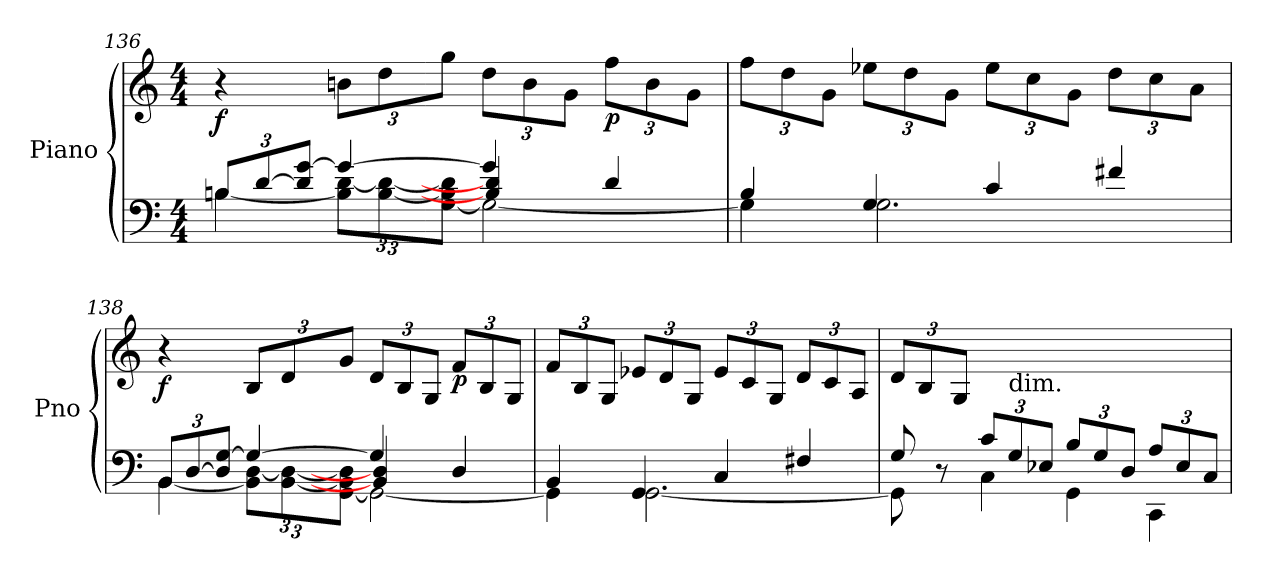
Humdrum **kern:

**kern	**kern	**dynam
*part1	*part1	*part1
*staff2	*staff1	*staff1/2
*I"Piano	*	*
*I'Pno	*	*
*clefF4	*clefG2	*
*k[]	*k[]	*
*M4/4	*M4/4	*
*Xbrackettup	*	*
=136	=136	=136
*^	*	*
*	*^	*	*
!	!	!	!	!LO:DY:b
12B/L	[4Bn\	4ryy	4r	f
[12d/	.	.	.	.
12d/] [12g/J	.	.	.	.
*	*	*	*Xbrackettup	*
4g/_	12B\] [12d\L	[12d\Lyy	12bn\L	.
.	[12B\ 12d\_	[12B\yy 12d\yy_	12dd\	.
.	[12G\ 12B\] 12d\]J	12B\yy_ 12d\yy_J	12gg\J	.
4g/]	2G\_	4B/] 4d/]	12dd\L	.
.	.	.	12b\	.
.	.	.	12g\J	.
!	!	!	!	!LO:DY:b
4d/	.	4ryy	12ff\L	p
.	.	.	12b\	.
.	.	.	12g\J	.
*	*v	*v	*	*
=137	=137	=137	=137
4B/	4G\]	12ff\L	.
.	.	12dd\	.
.	.	12g\J	.
4G/	2.G\	12ee-X\L	.
.	.	12dd\	.
.	.	12g\J	.
4c/	.	12ee-\L	.
.	.	12cc\	.
.	.	12g\J	.
4f#X/	.	12dd\L	.
.	.	12cc\	.
.	.	12a\J	.
=138	=138	=138	=138
*	*^	*	*
!	!	!	!	!LO:DY:b
12BB/L	[4BB\	4ryy	4r	f
[12D/	.	.	.	.
12D/] [12G/J	.	.	.	.
4G/_	12BB\] [12D\L	[12D\Lyy	12B/L	.
.	[12BB\ 12D\_	[12BB\yy 12D\yy_	12d/	.
.	[12GG\ 12BB\] 12D\]J	12BB\yy_ 12D\yy_J	12g/J	.
4G/]	2GG\_	4BB/] 4D/]	12d/L	.
.	.	.	12B/	.
.	.	.	12G/J	.
!	!	!	!	!LO:DY:b
4D/	.	4ryy	12f/L	p
.	.	.	12B/	.
.	.	.	12G/J	.
*	*v	*v	*	*
=139	=139	=139	=139
4BB/	4GG\]	12f/L	.
.	.	12B/	.
.	.	12G/J	.
4GG/	[2.GG\	12e-X/L	.
.	.	12d/	.
.	.	12G/J	.
4C/	.	12e-/L	.
.	.	12c/	.
.	.	12G/J	.
4F#X/	.	12d/L	.
.	.	12c/	.
.	.	12A/J	.
=140	=140	=140	=140
*	*^	*	*
4ryy	8G/	8GG\]	12d/L	.
.	.	.	12B/	.
.	8r	2..ryy	.	.
.	.	.	12G/J	.
12c/L	4C\	.	12ryy	.
!	!	!	!LO:TX:b:t=dim.	!
12G/	.	.	3%2ryy	.
12E-X/J	.	.	.	.
12B/L	4GG\	.	.	.
12G/	.	.	.	.
12D/J	.	.	.	.
12A/L	4CC\	.	.	.
12E-/	.	.	.	.
12C/J	.	.	.	.
*v	*v	*v	*	*
=	=	=
*-	*-	*-
